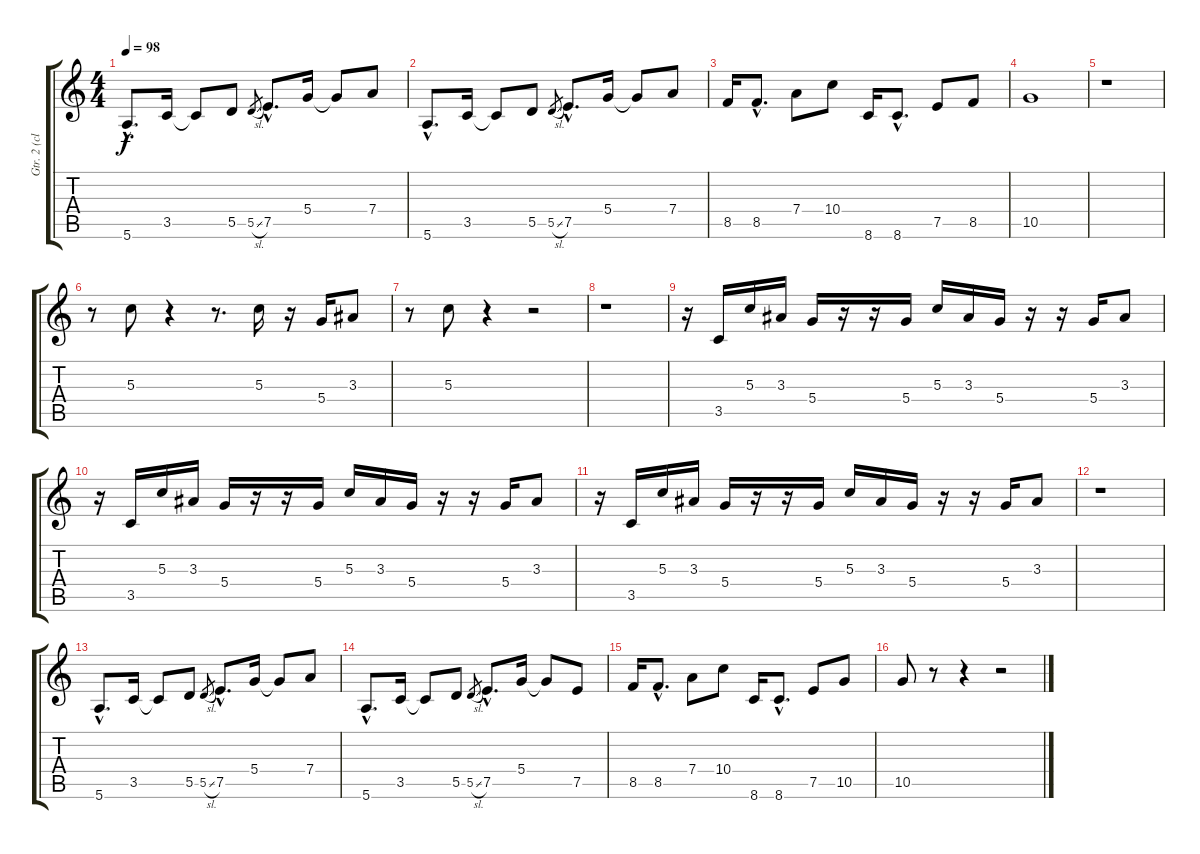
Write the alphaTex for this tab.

\track ("Gtr. 2 (clean)" "Gtr. 2 (cl") {instrument electricguitarjazz}
\staff {score tabs}
\tuning (E4 B3 G3 D3 A2 E2) {hide}
\ts (4 4)
\tempo 98
\clef g2
\ks c
5.6{hac}.8{d dy f} 3.5.16 3.5{t}.8 5.5.8 5.5{sl}.8{gr} 7.5{hac}.8{d} 5.4.16 5.4{t}.8 7.4.8 |
5.6{hac}.8{d} 3.5.16 3.5{t}.8 5.5.8 5.5{sl}.8{gr} 7.5{hac}.8{d} 5.4.16 5.4{t}.8 7.4.8 |
8.5.16 8.5{hac}.8{d} 7.4.8 10.4.8 8.6.16 8.6{hac}.8{d} 7.5.8 8.5.8 |
10.5.1 |
r.1 |
r.8 5.3.8 r.4 r.8{d} 5.3.16 r.16 5.4.16 3.3.8 |
r.8 5.3.8 r.4 r.2 |
r.1 |
r.16 3.5.16 5.3.16 3.3.16 5.4.16 r.16 r.16 5.4.16 5.3.16 3.3.16 5.4.16 r.16 r.16 5.4.16 3.3.8 |
r.16 3.5.16 5.3.16 3.3.16 5.4.16 r.16 r.16 5.4.16 5.3.16 3.3.16 5.4.16 r.16 r.16 5.4.16 3.3.8 |
r.16 3.5.16 5.3.16 3.3.16 5.4.16 r.16 r.16 5.4.16 5.3.16 3.3.16 5.4.16 r.16 r.16 5.4.16 3.3.8 |
r.1 |
5.6{hac}.8{d} 3.5.16 3.5{t}.8 5.5.8 5.5{sl}.8{gr} 7.5{hac}.8{d} 5.4.16 5.4{t}.8 7.4.8 |
5.6{hac}.8{d} 3.5.16 3.5{t}.8 5.5.8 5.5{sl}.8{gr} 7.5{hac}.8{d} 5.4.16 5.4{t}.8 7.5.8 |
8.5.16 8.5{hac}.8{d} 7.4.8 10.4.8 8.6.16 8.6{hac}.8{d} 7.5.8 10.5.8 |
10.5.8 r.8 r.4 r.2
